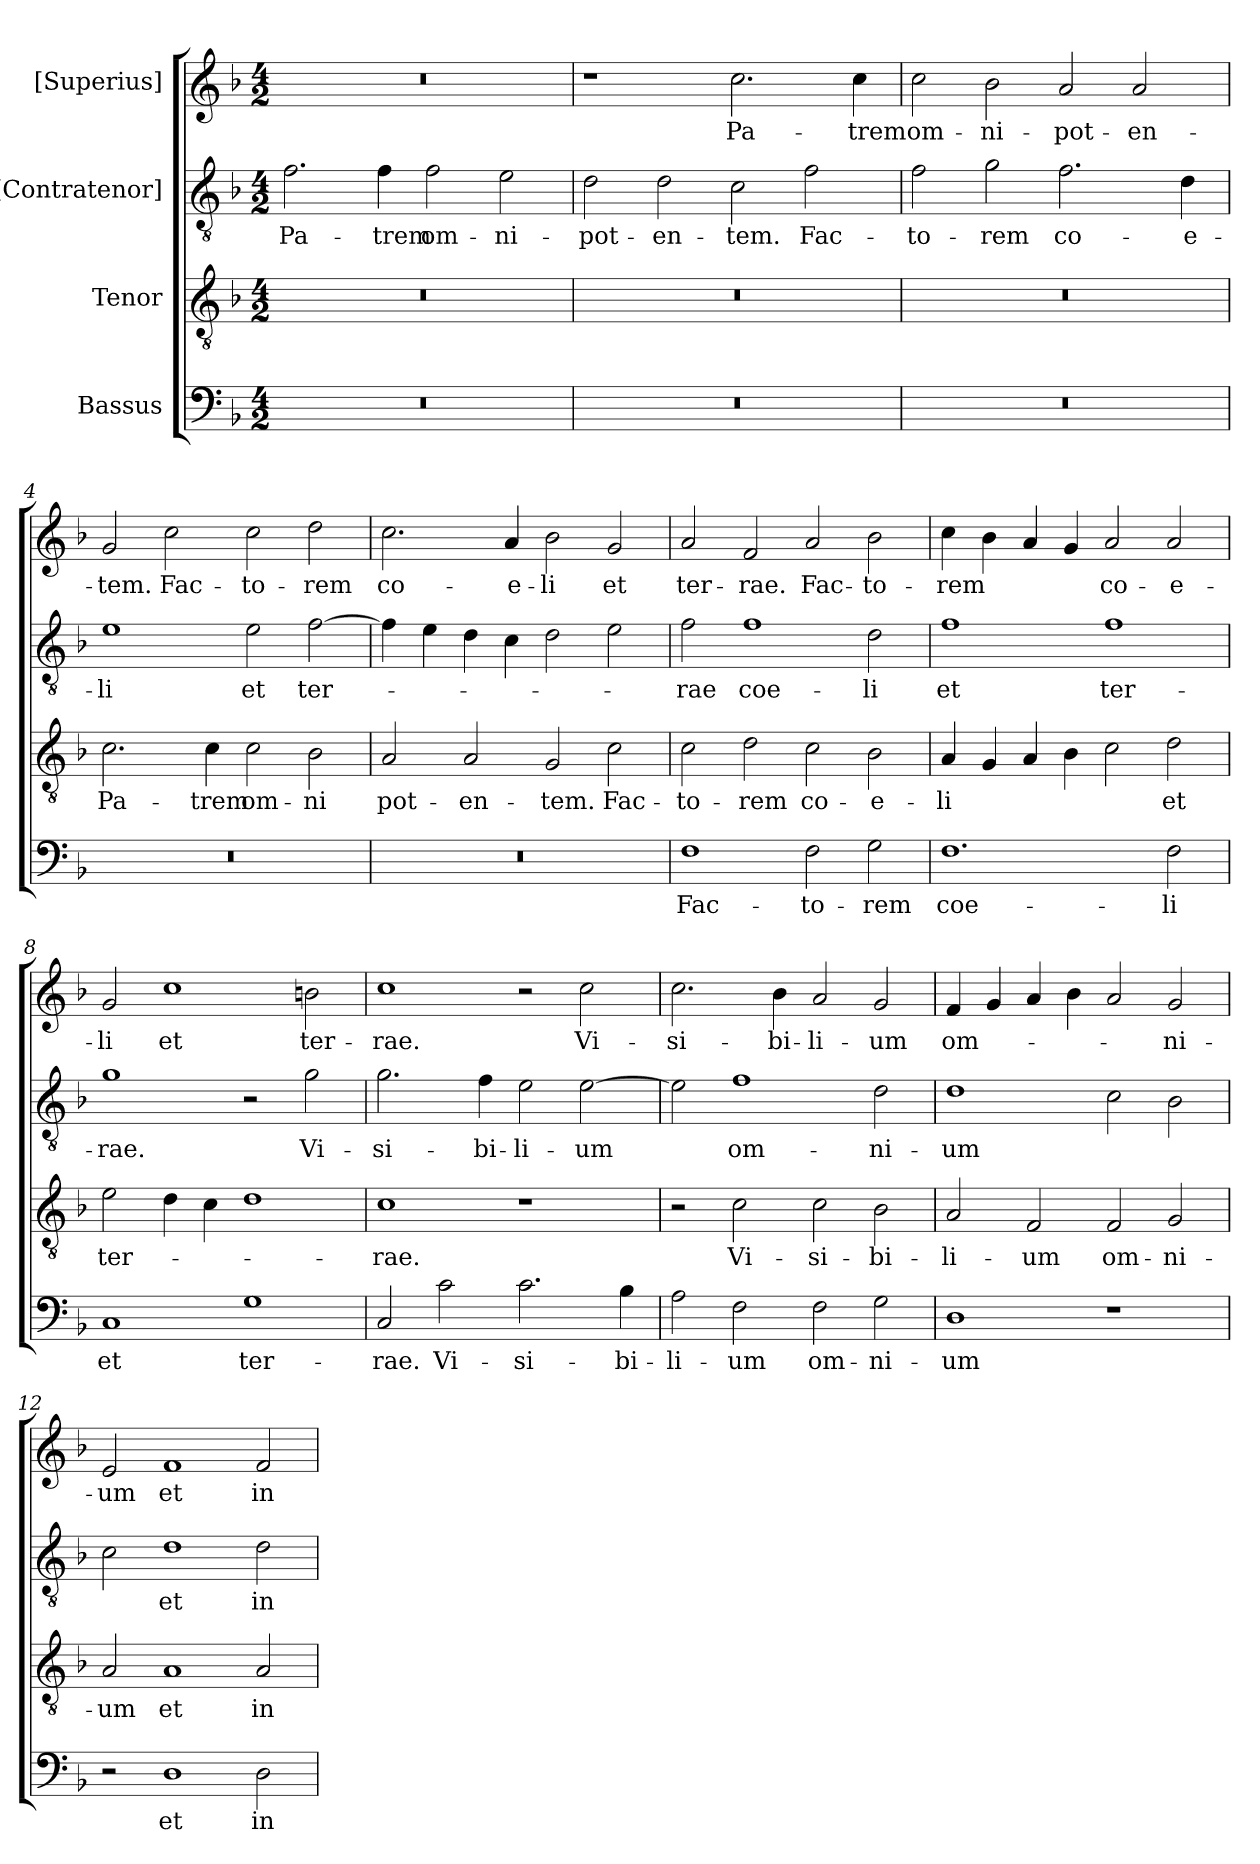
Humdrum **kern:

**kern	**text	**kern	**text	**kern	**text	**kern	**text
*part4	*part4	*part3	*part3	*part2	*part2	*part1	*part1
*staff4	*staff4	*staff3	*staff3	*staff2	*staff2	*staff1	*staff1
*I"Bassus	*	*I"Tenor	*	*I"[Contratenor]	*	*I"[Superius]	*
*clefF4	*	*clefGv2	*	*clefGv2	*	*clefG2	*
*k[b-]	*	*k[b-]	*	*k[b-]	*	*k[b-]	*
*M4/2	*	*M4/2	*	*M4/2	*	*M4/2	*
=1	=1	=1	=1	=1	=1	=1	=1
0r	.	0r	.	2.f\	Pa-	0r	.
.	.	.	.	4f\	-trem	.	.
.	.	.	.	2f\	om-	.	.
.	.	.	.	2e\	-ni-	.	.
=2	=2	=2	=2	=2	=2	=2	=2
0r	.	0r	.	2d\	-pot-	1r	.
.	.	.	.	2d\	-en-	.	.
.	.	.	.	2c\	-tem.	2.cc\	Pa-
.	.	.	.	2f\	Fac-	.	.
.	.	.	.	.	.	4cc\	-trem
=3	=3	=3	=3	=3	=3	=3	=3
0r	.	0r	.	2f\	-to-	2cc\	om-
.	.	.	.	2g\	-rem	2b-\	-ni-
.	.	.	.	2.f\	co-	2a/	-pot-
.	.	.	.	.	.	2a/	-en-
.	.	.	.	4d\	-e-	.	.
=4	=4	=4	=4	=4	=4	=4	=4
0r	.	2.c\	Pa-	1e\	-li	2g/	-tem.
.	.	.	.	.	.	2cc\	Fac-
.	.	4c\	-trem	.	.	.	.
.	.	2c\	om-	2e\	et	2cc\	-to-
.	.	2B-\	-ni	[2f\	ter-	2dd\	-rem
=5	=5	=5	=5	=5	=5	=5	=5
0r	.	2A/	pot-	4f\]	.	2.cc\	co-
.	.	.	.	4e\	.	.	.
.	.	2A/	-en-	4d\	.	.	.
.	.	.	.	4c\	.	4a/	-e-
.	.	2G/	-tem.	2d\	.	2b-\	-li
.	.	2c\	Fac-	2e\	.	2g/	et
=6	=6	=6	=6	=6	=6	=6	=6
1F\	Fac-	2c\	-to-	2f\	-rae	2a/	ter-
.	.	2d\	-rem	1f\	coe-	2f/	-rae.
2F\	-to-	2c\	co-	.	.	2a/	Fac-
2G\	-rem	2B-\	-e-	2d\	-li	2b-\	-to-
=7	=7	=7	=7	=7	=7	=7	=7
1.F\	coe-	4A/	-li	1f\	et	4cc\	-rem
.	.	4G/	.	.	.	4b-\	.
.	.	4A/	.	.	.	4a/	.
.	.	4B-\	.	.	.	4g/	.
.	.	2c\	.	1f\	ter-	2a/	co-
2F\	-li	2d\	et	.	.	2a/	-e-
=8	=8	=8	=8	=8	=8	=8	=8
1C/	et	2e\	ter-	1g\	-rae.	2g/	-li
.	.	4d\	.	.	.	1cc\	et
.	.	4c\	.	.	.	.	.
1G\	ter-	1d\	.	2r	.	.	.
.	.	.	.	2g\	Vi-	2b\	ter-
=9	=9	=9	=9	=9	=9	=9	=9
2C/	-rae.	1c\	-rae.	2.g\	-si-	1cc\	-rae.
2c\	Vi-	.	.	.	.	.	.
.	.	.	.	4f\	-bi-	.	.
2.c\	-si-	1r	.	2e\	-li-	2r	.
.	.	.	.	[2e\	-um	2cc\	Vi-
4B-\	-bi-	.	.	.	.	.	.
=10	=10	=10	=10	=10	=10	=10	=10
2A\	-li-	2r	.	2e\]	.	2.cc\	-si-
2F\	-um	2c\	Vi-	1f\	om-	.	.
.	.	.	.	.	.	4b-\	-bi-
2F\	om-	2c\	-si-	.	.	2a/	-li-
2G\	-ni-	2B-\	-bi-	2d\	-ni-	2g/	-um
=11	=11	=11	=11	=11	=11	=11	=11
1D\	-um	2A/	-li-	1d\	-um	4f/	om-
.	.	.	.	.	.	4g/	.
.	.	2F/	-um	.	.	4a/	.
.	.	.	.	.	.	4b-\	.
1r	.	2F/	om-	2c\	.	2a/	.
.	.	2G/	-ni-	2B-\	.	2g/	-ni-
=12	=12	=12	=12	=12	=12	=12	=12
2r	.	2A/	-um	2c\	.	2e/	-um
1D\	et	1A/	et	1d\	et	1f/	et
2D\	in-	2A/	in-	2d\	in-	2f/	in-
=	=	=	=	=	=	=	=
*-	*-	*-	*-	*-	*-	*-	*-
